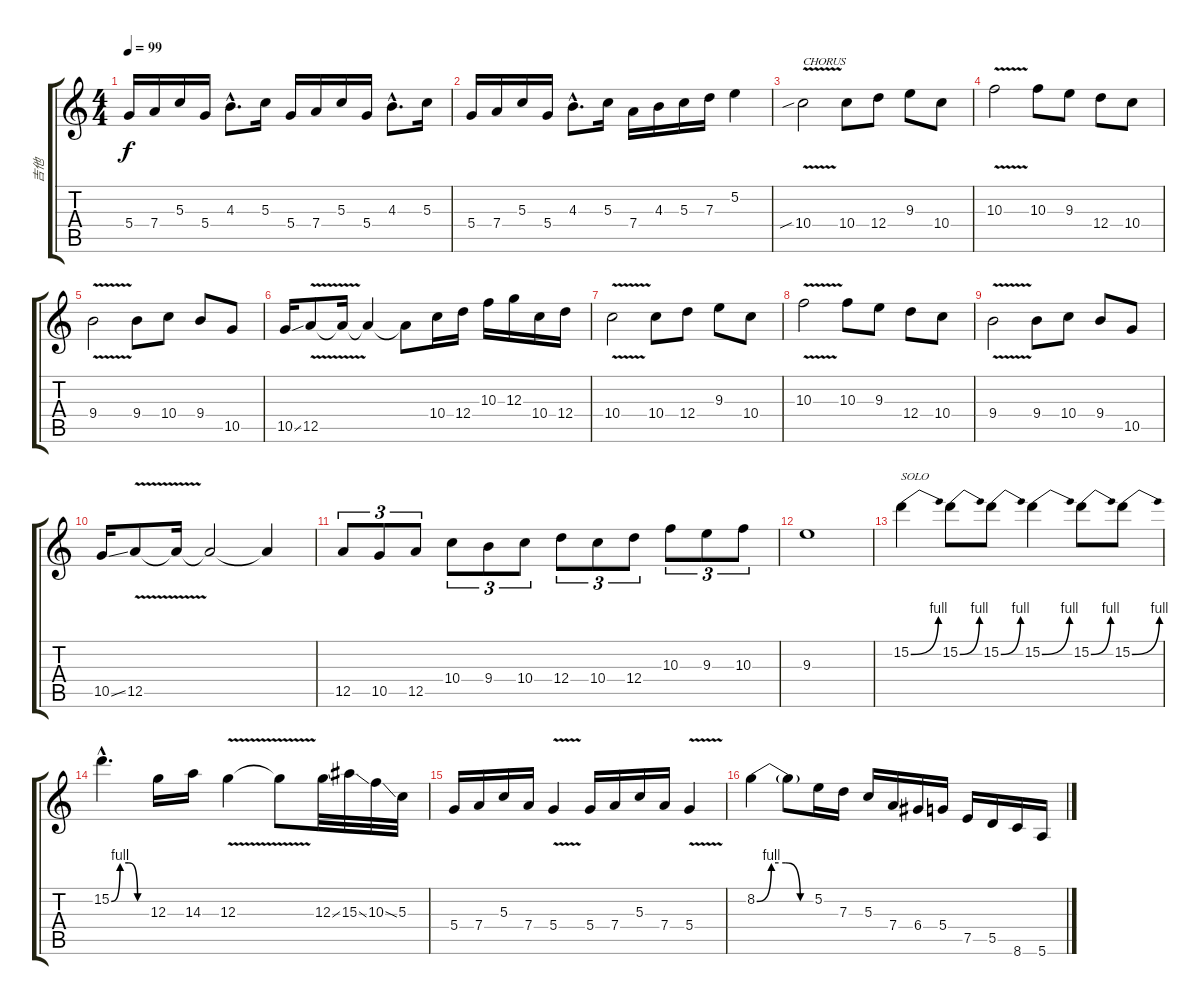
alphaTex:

\track ("吉他" "吉他") {instrument distortionguitar}
\staff {score tabs}
\tuning (E4 B3 G3 D3 A2 E2) {hide}
\ts (4 4)
\tempo 99
\clef g2
\ks c
5.4.16{dy f} 7.4.16 5.3.16 5.4.16 4.3{hac}.8{d} 5.3.16 5.4.16 7.4.16 5.3.16 5.4.16 4.3{hac}.8{d} 5.3.16 |
5.4.16 7.4.16 5.3.16 5.4.16 4.3{hac}.8{d} 5.3.16 7.4.16 4.3.16 5.3.16 7.3.16 5.2.4 |
10.4{v sib}.2{txt "CHORUS"} 10.4.8 12.4.8 9.3.8 10.4.8 |
10.3{v}.2{volume 14} 10.3.8 9.3.8 12.4.8 10.4.8 |
9.4{v}.2{volume 10} 9.4.8 10.4.8 9.4.8 10.5.8 |
10.5{ss}.16 12.5{v}.8 12.5{t}.16 12.5{t}.4 12.5{t}.8 10.4.16{volume 14} 12.4.16 10.3.16 12.3.16 10.4.16 12.4.16 |
10.4{v}.2{volume 10} 10.4.8 12.4.8 9.3.8 10.4.8 |
10.3{v}.2{volume 14} 10.3.8 9.3.8 12.4.8 10.4.8 |
9.4{v}.2{volume 10} 9.4.8 10.4.8 9.4.8 10.5.8 |
10.5{ss}.16 12.5{v}.8 12.5{t}.16 12.5{t}.2 12.5{t}.4 |
12.5.8{tu (3 2)} 10.5.8{tu (3 2)} 12.5.8{tu (3 2)} 10.4.8{tu (3 2)} 9.4.8{tu (3 2)} 10.4.8{tu (3 2)} 12.4.8{tu (3 2)} 10.4.8{tu (3 2)} 12.4.8{tu (3 2)} 10.3.8{tu (3 2)} 9.3.8{tu (3 2)} 10.3.8{tu (3 2)} |
9.3.1 |
15.2{be (bend 0 0 60 4)}.4{txt "SOLO" volume 16} 15.2{be (bend 0 0 60 4)}.8 15.2{be (bend 0 0 60 4)}.8 15.2{be (bend 0 0 60 4)}.4 15.2{be (bend 0 0 60 4)}.8 15.2{be (bend 0 0 60 4)}.8 |
15.2{be (custom 0 0 15 4 30 4 45 0 60 0) hac}.4{d} 12.3.16 14.3.16 12.3{v}.4 12.3{t}.8 12.3{ss}.32 15.3{ss}.32 10.3{ss}.32 5.3.32 |
5.4.16 7.4.16 5.3.16 7.4.16 5.4{v}.4 5.4.16 7.4.16 5.3.16 7.4.16 5.4{v}.4 |
8.2{be (custom 0 0 15 4 30 4 45 0 60 0)}.4 8.2{t}.8 5.2.16 7.3.16 5.3.16 7.4.16 6.4.16 5.4.16 7.5.16 5.5.16 8.6.16 5.6.16
